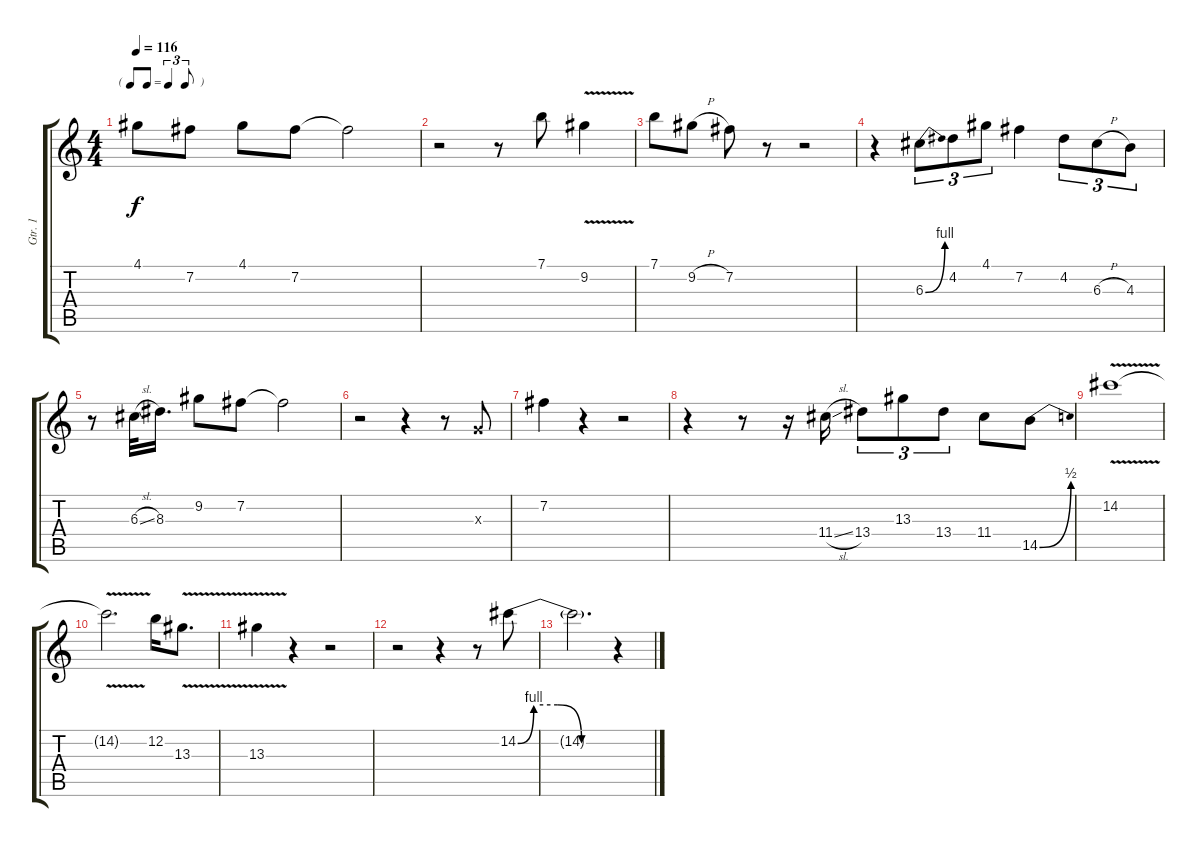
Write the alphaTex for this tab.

\track ("Gtr. 1" "Gtr. 1") {instrument overdrivenguitar}
\staff {score tabs}
\tuning (E4 B3 G3 D3 A2 E2) {hide}
\ts (4 4)
\tf triplet8th
\tempo 116
\clef g2
\ks c
4.1.8{dy f} 7.2.8 4.1.8 7.2.8 7.2{t}.2 |
r.2 r.8 7.1.8 9.2{v}.4 |
7.1.8 9.2{h}.8 7.2.8 r.8 r.2 |
r.4 6.3{be (bend 0 0 60 4)}.8{tu (3 2)} 4.2.8{tu (3 2)} 4.1.8{tu (3 2)} 7.2.4 4.2.8{tu (3 2)} 6.3{h}.8{tu (3 2)} 4.3.8{tu (3 2)} |
r.8 6.3{sl}.32 8.3.16{d} 9.2.8 7.2.8 7.2{t}.2 |
r.2 r.4 r.8 0.3{x}.8 |
7.2.4 r.4 r.2 |
r.4 r.8 r.16 11.4{sl}.16 13.4.8{tu (3 2)} 13.3.8{tu (3 2)} 13.4.8{tu (3 2)} 11.4.8 14.5{be (bend 0 0 60 2)}.8 |
14.2{v}.1 |
14.2{v t}.2{d} 12.2.16 13.3{v}.8{d} |
13.3{v}.4 r.4 r.2 |
r.2 r.4 r.8 14.2{be (custom 0 0 10 4 25 4 40 0 60 0)}.8 |
14.2{t}.2{d} r.4
